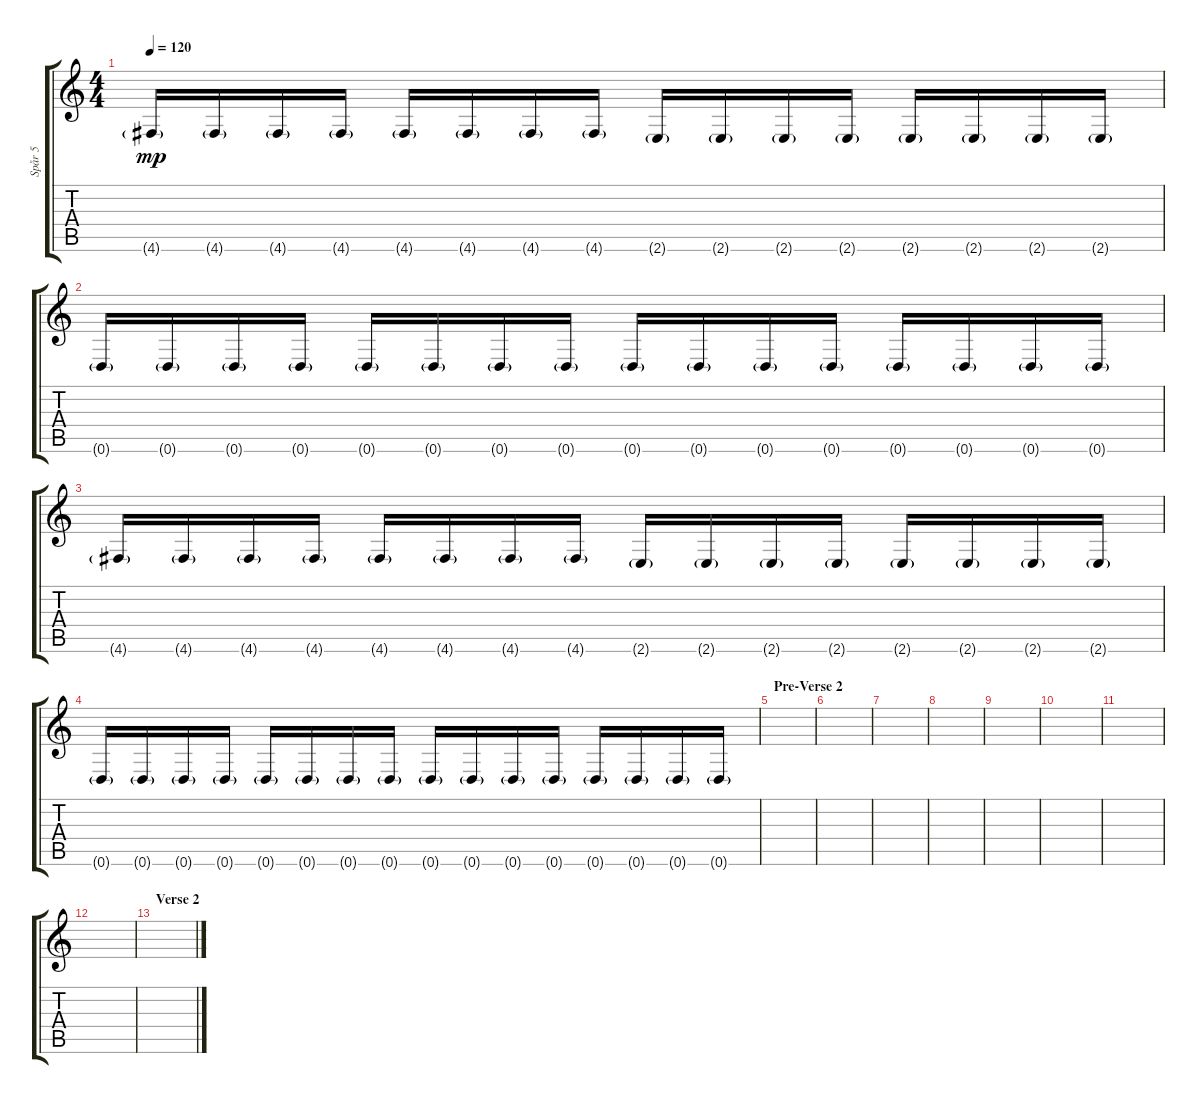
\track ("Spår 5" "Spår 5") {instrument distortionguitar}
\staff {score tabs}
\tuning (E4 B3 G3 D3 A2 D2) {hide}
\ts (4 4)
\tempo 120
\clef g2
\ks c
4.6{g}.16{dy mp} 4.6{g}.16 4.6{g}.16 4.6{g}.16 4.6{g}.16 4.6{g}.16 4.6{g}.16 4.6{g}.16 2.6{g}.16 2.6{g}.16 2.6{g}.16 2.6{g}.16 2.6{g}.16 2.6{g}.16 2.6{g}.16 2.6{g}.16 |
0.6{g}.16 0.6{g}.16 0.6{g}.16 0.6{g}.16 0.6{g}.16 0.6{g}.16 0.6{g}.16 0.6{g}.16 0.6{g}.16 0.6{g}.16 0.6{g}.16 0.6{g}.16 0.6{g}.16 0.6{g}.16 0.6{g}.16 0.6{g}.16 |
4.6{g}.16 4.6{g}.16 4.6{g}.16 4.6{g}.16 4.6{g}.16 4.6{g}.16 4.6{g}.16 4.6{g}.16 2.6{g}.16 2.6{g}.16 2.6{g}.16 2.6{g}.16 2.6{g}.16 2.6{g}.16 2.6{g}.16 2.6{g}.16 |
0.6{g}.16 0.6{g}.16 0.6{g}.16 0.6{g}.16 0.6{g}.16 0.6{g}.16 0.6{g}.16 0.6{g}.16 0.6{g}.16 0.6{g}.16 0.6{g}.16 0.6{g}.16 0.6{g}.16 0.6{g}.16 0.6{g}.16 0.6{g}.16 |
\section ("" "Pre-Verse 2")
|
|
|
|
|
|
|
|
\section ("" "Verse 2")
